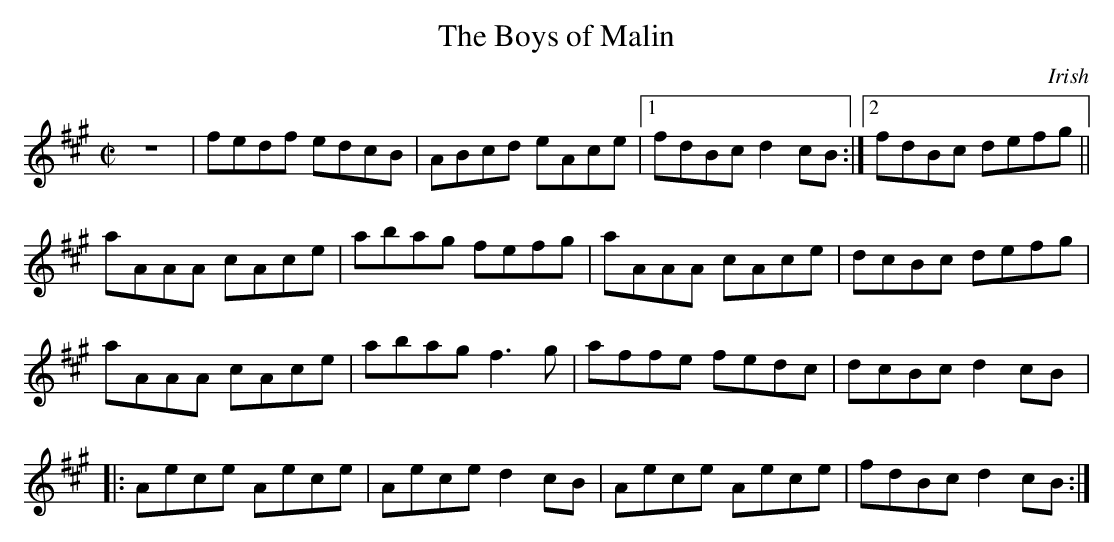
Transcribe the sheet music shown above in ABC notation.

X:1
T:The Boys of Malin
M:C|
K:A
z8 | fedf edcB | ABcd eAce |1 fdBc d2 cB :|2 fdBc defg ||
aAAA cAce | abag fefg | aAAA cAce | dcBc defg |
aAAA cAce | abag f3 g | affe fedc | dcBc d2 cB |:
Aece Aece | Aece d2 cB | Aece Aece | fdBc d2 cB :|
